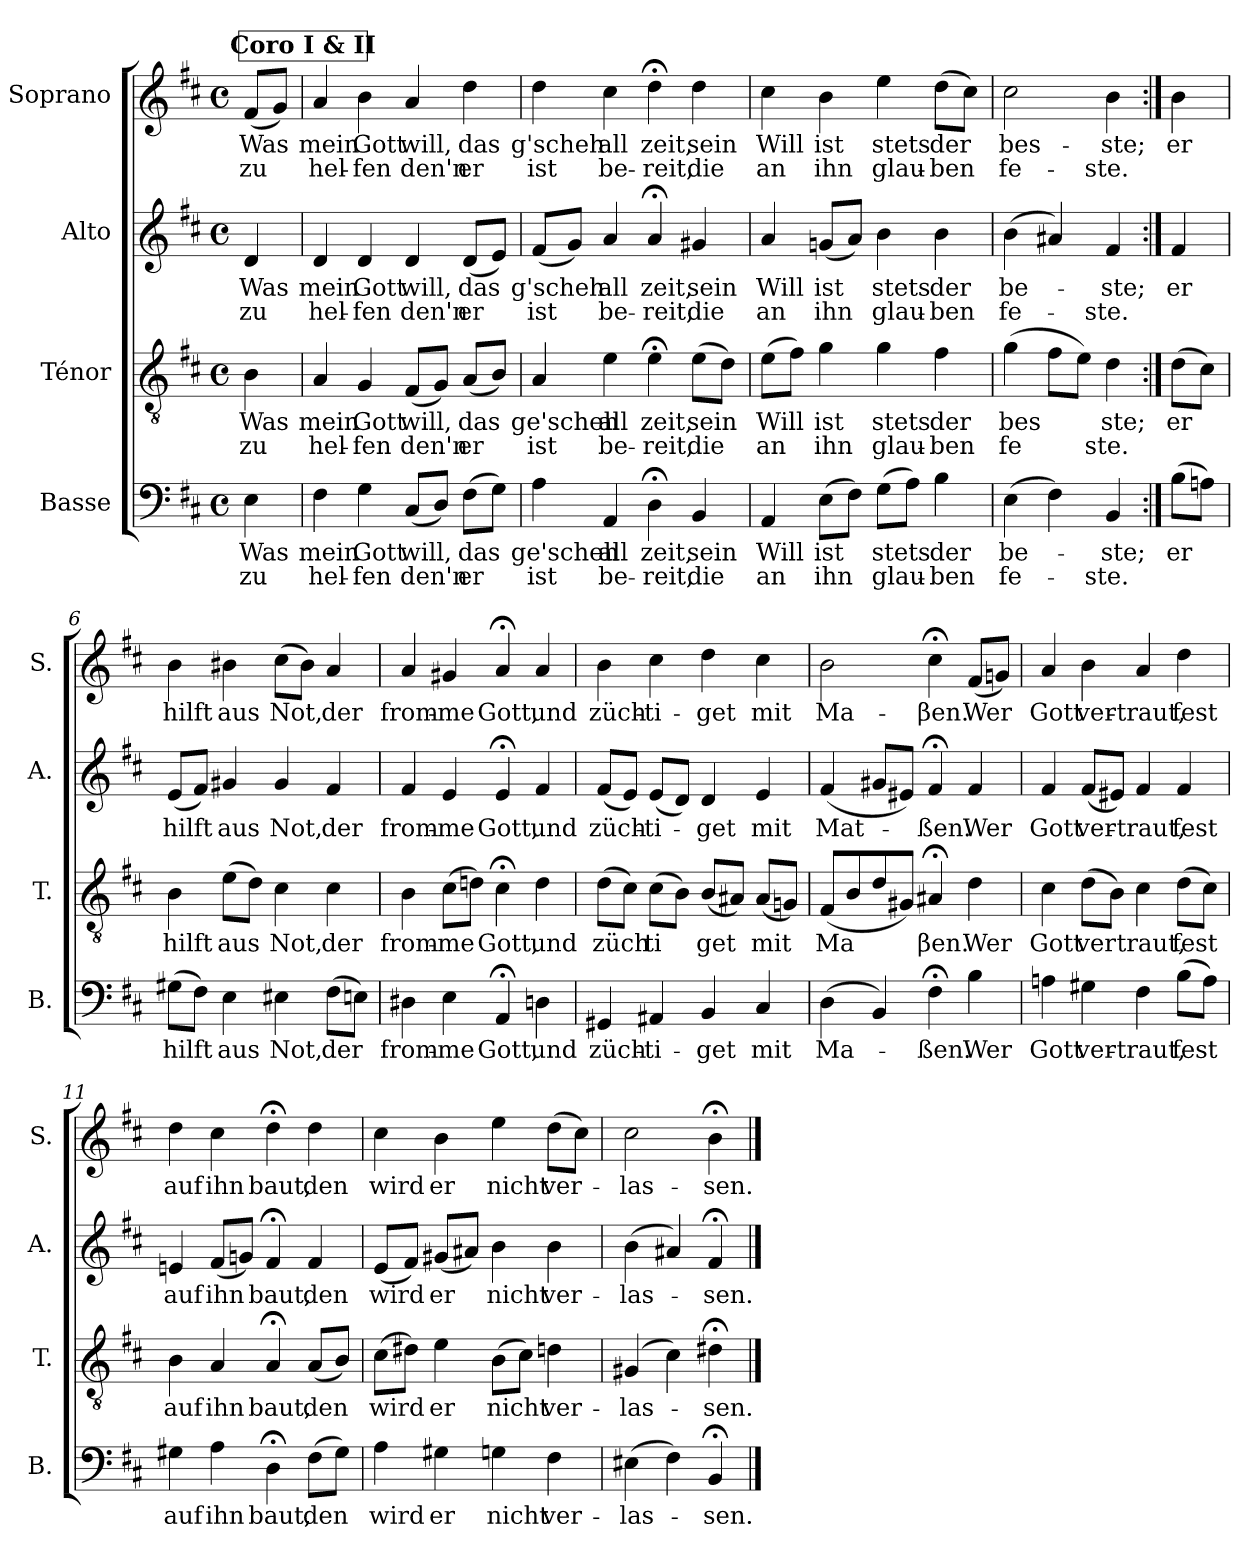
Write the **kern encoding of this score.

**kern	**text	**text	**kern	**text	**text	**kern	**text	**text	**kern	**text	**text
*part4	*part4	*part4	*part3	*part3	*part3	*part2	*part2	*part2	*part1	*part1	*part1
*staff4	*staff4	*staff4	*staff3	*staff3	*staff3	*staff2	*staff2	*staff2	*staff1	*staff1	*staff1
*I"Basse	*	*	*I"Ténor	*	*	*I"Alto	*	*	*I"Soprano	*	*
*I'B.	*	*	*I'T.	*	*	*I'A.	*	*	*I'S.	*	*
*clefF4	*	*	*clefGv2	*	*	*clefG2	*	*	*clefG2	*	*
*k[f#c#]	*	*	*k[f#c#]	*	*	*k[f#c#]	*	*	*k[f#c#]	*	*
*M4/4	*	*	*M4/4	*	*	*M4/4	*	*	*M4/4	*	*
*met(c)	*	*	*met(c)	*	*	*met(c)	*	*	*met(c)	*	*
*MM75	*	*	*MM75	*	*	*MM75	*	*	*MM75	*	*
=	=	=	=	=	=	=	=	=	=	=	=
4E\	Was	zu	4B\	Was	zu	4d/	Was	zu	(8f#/L	Was	zu
.	.	.	.	.	.	.	.	.	8g/J)	.	.
!!LO:REH:place=s1:a:B:fs=16:t=Coro I & II
=1	=1	=1	=1	=1	=1	=1	=1	=1	=1	=1	=1
4F#\	mein	hel-	4A/	mein	hel-	4d/	mein	hel-	4a/	mein	hel-
4G\	Gott	-fen	4G/	Gott	-fen	4d/	Gott	-fen	4b\	Gott	-fen
(8C#/L	will,	den'n	(8F#/L	will,	den'n	4d/	will,	den'n	4a/	will,	den'n
8D/J)	.	.	8G/J)	.	.	.	.	.	.	.	.
(8F#\L	das	er	(8A/L	das	er	(8d/L	das	er	4dd\	das	er
8G\J)	.	.	8B/J)	.	.	8e/J)	.	.	.	.	.
=2	=2	=2	=2	=2	=2	=2	=2	=2	=2	=2	=2
4A\	ge'scheh	ist	4A/	ge'scheh	ist	(8f#/L	g'scheh	ist	4dd\	g'scheh	ist
.	.	.	.	.	.	8g/J)	.	.	.	.	.
4AA/	all	be-	4e\	all	be-	4a/	all	be-	4cc#\	all	be-
4D;<\	zeit,	-reit,	4e;<\	zeit,	-reit,	4a;</	zeit,	-reit,	4dd;<\	zeit,	-reit,
4BB/	sein	die	(8e\L	sein	die	4g#X/	sein	die	4dd\	sein	die
.	.	.	8d\J)	.	.	.	.	.	.	.	.
!!LO:LB:g=z
=3	=3	=3	=3	=3	=3	=3	=3	=3	=3	=3	=3
4AA/	Will	an	(8e\L	Will	an	4a/	Will	an	4cc#\	Will	an
.	.	.	8f#\J)	.	.	.	.	.	.	.	.
(8E\L	ist	ihn	4g\	ist	ihn	(8gn/L	ist	ihn	4b\	ist	ihn
8F#\J)	.	.	.	.	.	8a/J)	.	.	.	.	.
(8G\L	stets	glau-	4g\	stets	glau-	4b\	stets	glau-	4ee\	stets	glau-
8A\J)	.	.	.	.	.	.	.	.	.	.	.
4B\	der	-ben	4f#\	der	-ben	4b\	der	-ben	(8dd\L	der	-ben
.	.	.	.	.	.	.	.	.	8cc#\J)	.	.
=4	=4	=4	=4	=4	=4	=4	=4	=4	=4	=4	=4
(4E\	be-	fe-	(4g\	bes	fe	(4b\	be-	fe-	2cc#\	bes-	fe-
4F#\)	.	.	8f#\L	.	.	4a#X/)	.	.	.	.	.
.	.	.	8e\J)	.	.	.	.	.	.	.	.
4BB/	-ste;	-ste.	4d\	ste;	ste.	4f#/	-ste;	-ste.	4b\	-ste;	-ste.
=5:|!	=5:|!	=5:|!	=5:|!	=5:|!	=5:|!	=5:|!	=5:|!	=5:|!	=5:|!	=5:|!	=5:|!
(8B\L	er	.	(8d\L	er	.	4f#/	er	.	4b\	er	.
8An\J)	.	.	8c#\J)	.	.	.	.	.	.	.	.
=6	=6	=6	=6	=6	=6	=6	=6	=6	=6	=6	=6
(8G#X\L	hilft	.	4B\	hilft	.	(8e/L	hilft	.	4b\	hilft	.
8F#\J)	.	.	.	.	.	8f#/J)	.	.	.	.	.
4E\	aus	.	(8e\L	aus	.	4g#X/	aus	.	4b#X\	aus	.
.	.	.	8d\J)	.	.	.	.	.	.	.	.
4E#X\	Not,	.	4c#\	Not,	.	4g#/	Not,	.	(8cc#\L	Not,	.
.	.	.	.	.	.	.	.	.	8b#\J)	.	.
(8F#\L	der	.	4c#\	der	.	4f#/	der	.	4a/	der	.
8En\J)	.	.	.	.	.	.	.	.	.	.	.
=7	=7	=7	=7	=7	=7	=7	=7	=7	=7	=7	=7
4D#X\	from-	.	4B\	from-	.	4f#/	from-	.	4a/	from-	.
4E\	-me	.	(8c#\L	-me	.	4e/	-me	.	4g#X/	-me	.
.	.	.	8dn\J)	.	.	.	.	.	.	.	.
4AA;</	Gott,	.	4c#;<\	Gott,	.	4e;</	Gott,	.	4a;</	Gott,	.
4Dn\	und	.	4d\	und	.	4f#/	und	.	4a/	und	.
=8	=8	=8	=8	=8	=8	=8	=8	=8	=8	=8	=8
4GG#X/	züch-	.	(8d\L	züch	.	(8f#/L	züch-	.	4b\	züch-	.
.	.	.	8c#\J)	.	.	8e/J)	.	.	.	.	.
4AA#X/	-ti-	.	(8c#\L	ti	.	(8e/L	-ti-	.	4cc#\	-ti-	.
.	.	.	8B\J)	.	.	8d/J)	.	.	.	.	.
4BB/	-get	.	(8B/L	get	.	4d/	-get	.	4dd\	-get	.
.	.	.	8A#X/J)	.	.	.	.	.	.	.	.
4C#/	mit	.	(8A#/L	mit	.	4e/	mit	.	4cc#\	mit	.
.	.	.	8Gn/J)	.	.	.	.	.	.	.	.
!!LO:LB:g=z
=9	=9	=9	=9	=9	=9	=9	=9	=9	=9	=9	=9
(4D\	Ma-	.	(8F#/L	Ma	.	(4f#/	Mat-	.	2b\	Ma-	.
.	.	.	8B/	.	.	.	.	.	.	.	.
4BB/)	.	.	8d/	.	.	8g#X/L	.	.	.	.	.
.	.	.	8G#X/J)	.	.	8e#X/J)	.	.	.	.	.
4F#;<\	-ßen.	.	4A#X;</	βen.	.	4f#;</	-ßen.	.	4cc#;<\	-βen.	.
4B\	Wer	.	4d\	Wer	.	4f#/	Wer	.	(8f#/L	Wer	.
.	.	.	.	.	.	.	.	.	8gn/J)	.	.
=10	=10	=10	=10	=10	=10	=10	=10	=10	=10	=10	=10
4An\	Gott	.	4c#\	Gott	.	4f#/	Gott	.	4a/	Gott	.
4G#X\	ver-	.	(8d\L	ver	.	(8f#/L	ver-	.	4b\	ver-	.
.	.	.	8B\J)	.	.	8e#X/J)	.	.	.	.	.
4F#\	-traut,	.	4c#\	traut,	.	4f#/	-traut,	.	4a/	-traut,	.
(8B\L	fest	.	(8d\L	fest	.	4f#/	fest	.	4dd\	fest	.
8A\J)	.	.	8c#\J)	.	.	.	.	.	.	.	.
=11	=11	=11	=11	=11	=11	=11	=11	=11	=11	=11	=11
4G#X\	auf	.	4B\	auf	.	4en/	auf	.	4dd\	auf	.
4A\	ihn	.	4A/	ihn	.	(8f#/L	ihn	.	4cc#\	ihn	.
.	.	.	.	.	.	8gn/J)	.	.	.	.	.
4D;<\	baut,	.	4A;</	baut,	.	4f#;</	baut,	.	4dd;<\	baut,	.
(8F#\L	den	.	(8A/L	den	.	4f#/	den	.	4dd\	den	.
8G#\J)	.	.	8B/J)	.	.	.	.	.	.	.	.
=12	=12	=12	=12	=12	=12	=12	=12	=12	=12	=12	=12
4A\	wird	.	(8c#\L	wird	.	(8e/L	wird	.	4cc#\	wird	.
.	.	.	8d#X\J)	.	.	8f#/J)	.	.	.	.	.
4G#X\	er	.	4e\	er	.	(8g#X/L	er	.	4b\	er	.
.	.	.	.	.	.	8a#X/J)	.	.	.	.	.
4Gn\	nicht	.	(8B\L	nicht	.	4b\	nicht	.	4ee\	nicht	.
.	.	.	8c#\J)	.	.	.	.	.	.	.	.
4F#\	ver-	.	4dn\	ver-	.	4b\	ver-	.	(8dd\L	ver-	.
.	.	.	.	.	.	.	.	.	8cc#\J)	.	.
=13	=13	=13	=13	=13	=13	=13	=13	=13	=13	=13	=13
(4E#X\	-las-	.	(4G#X/	-las-	.	(4b\	-las-	.	2cc#\	-las-	.
4F#\)	.	.	4c#\)	.	.	4a#X/)	.	.	.	.	.
4BB;</	-sen.	.	4d#X;<\	-sen.	.	4f#;</	-sen.	.	4b;<\	-sen.	.
==	==	==	==	==	==	==	==	==	==	==	==
*-	*-	*-	*-	*-	*-	*-	*-	*-	*-	*-	*-
